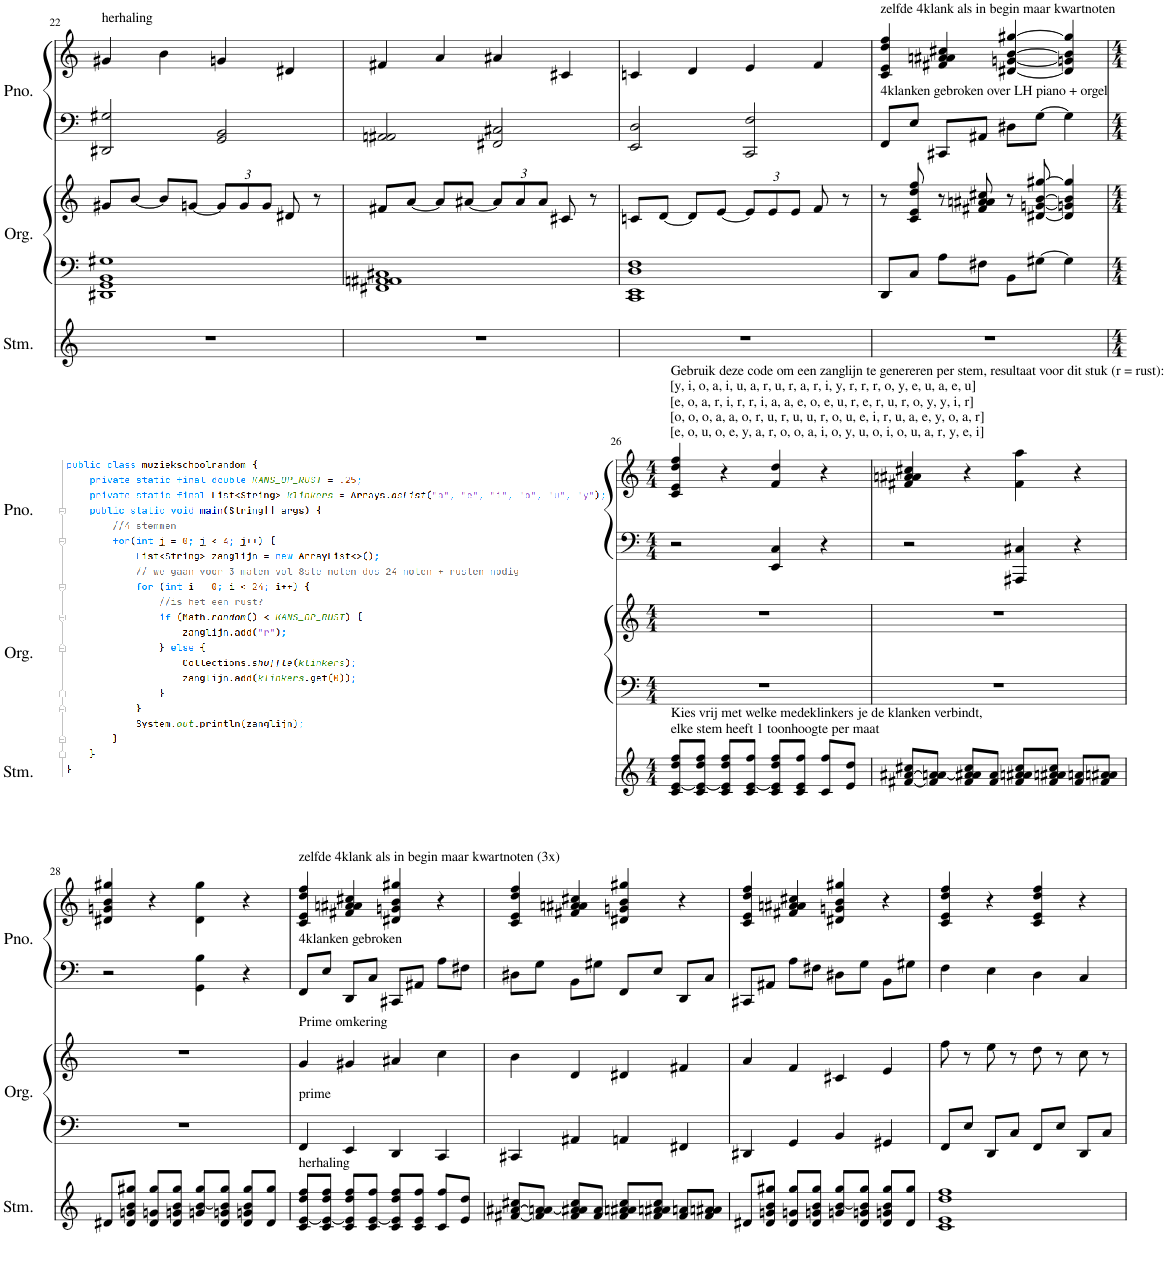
**kern	**kern	**kern	**kern	**kern
*part3	*part2	*part2	*part1	*part1
*staff5	*staff4	*staff3	*staff2	*staff1
*I"Stem	*I"Orgel	*	*I"Piano	*
*I'Stm.	*I'Org.	*	*I'Pno.	*
!!LO:PB:g=z
*clefG2	*clefF4	*clefG2	*clefF4	*clefG2
*k[]	*k[]	*k[]	*k[]	*k[]
*M4/4	*M4/4	*M4/4	*M4/4	*M4/4
=22	=22	=22	=22	=22
!	!	!	!	!LO:TX:a:t=herhaling
1r	1DD#X 1GG 1BB 1G#X	8g#X/L	2DD#X/ 2G#X/	4g#X/
.	.	[8b/J	.	.
.	.	8b/L]	.	4b\
.	.	[8gn/J	.	.
*	*	*Xbrackettup	*	*
.	.	12g/L]	2GG/ 2BB/	4gn/
.	.	12g/	.	.
.	.	12g/J	.	.
.	.	8d#X/	.	4d#X/
.	.	8r	.	.
=23	=23	=23	=23	=23
1r	1FF#X 1AAn 1AA#X 1C#X	8f#X/L	2AAn/ 2AA#X/	4f#X/
.	.	[8a/J	.	.
.	.	8a/L]	.	4a/
.	.	[8a#X/J	.	.
.	.	12a#/L]	2FF#X/ 2C#X/	4a#X/
.	.	12a#/	.	.
.	.	12a#/J	.	.
.	.	8c#X/	.	4c#X/
.	.	8r	.	.
=24	=24	=24	=24	=24
1r	1CC 1EE 1D 1F	8cn/L	2EE/ 2D/	4cn/
.	.	[8d/J	.	.
.	.	8d/L]	.	4d/
.	.	[8e/J	.	.
.	.	12e/L]	2CC/ 2F/	4e/
.	.	12e/	.	.
.	.	12e/J	.	.
.	.	8f/	.	4f/
.	.	8r	.	.
=25	=25	=25	=25	=25
!	!	!	!	!LO:TX:a:t=zelfde 4klank als in begin maar kwartnoten
!	!	!	!LO:TX:a:t=4klanken gebroken over LH piano + orgel	!
1r	8DD/L	8r	8FF/L	4c/ 4e/ 4dd/ 4ff/
.	8C/J	8c/ 8e/ 8dd/ 8ff/	8E/J	.
.	8A\L	8r	8CC#X/L	4f#X/ 4an/ 4a#X/ 4cc#X/
.	8F#X\J	8f#X/ 8an/ 8a#X/ 8cc#X/	8AA#X/J	.
.	8BB\L	8r	8D#X\L	[4d#X/ [4gn/ [4b/ [4gg#X/
.	[8G#X\J	[8d#X/ [8gn/ [8b/ [8gg#X/	[8G\J	.
.	4G#\]	4d#/] 4gn/] 4b/] 4gg#/]	4G\]	4d#/] 4gn/] 4b/] 4gg#/]
!!LO:LB:g=z
=26	=26	=26	=26	=26
*M4/4	*M4/4	*M4/4	*M4/4	*M4/4
!	!	!	!	!LO:TX:a:t=Gebruik deze code om een zanglijn te genereren per stem, resultaat voor dit stuk (r = rust)&colon;
!	!	!	!	!LO:TX:a:t=[y, i, o, a, i, u, a, r, u, r, a, r, i, y, r, r, r, o, y, e, u, a, e, u]
!	!	!	!	!LO:TX:a:t=[e, o, a, r, i, r, r, i, a, a, e, o, e, u, r, e, r, u, r, o, y, y, i, r]
!	!	!	!	!LO:TX:a:t=[o, o, o, a, a, o, r, u, r, u, u, r, o, u, e, i, r, u, a, e, y, o, a, r]
!	!	!	!	!LO:TX:a:t=[e, o, u, o, e, y, a, r, o, o, a, i, o, y, u, o, i, o, u, a, r, y, e, i]
!LO:TX:a:t=Kies vrij met welke medeklinkers je de klanken verbindt,	!	!	!	!
!LO:TX:a:t=elke stem heeft 1 toonhoogte per maat	!	!	!	!
8c/ [8e/ 8dd/ 8ff/L	1r	1r	2r	4c/ 4e/ 4dd/ 4ff/
8c/ 8e/_ 8dd/ 8ff/J	.	.	.	.
8c/ 8e/] 8dd/ 8ff/L	.	.	.	4r
8c/ [8e/ 8ff/J	.	.	.	.
8c/ 8e/] 8dd/ 8ff/L	.	.	4EE/ 4C/	4f/ 4dd/
8c/ 8e/ 8ff/J	.	.	.	.
8c/ 8ff/L	.	.	4r	4r
8e/ 8dd/J	.	.	.	.
=27	=27	=27	=27	=27
[8f#X/ [8a#X/ 8cc#X/L	1r	1r	2r	4f#X/ 4an/ 4a#X/ 4cc#X/
8f#/] [8an/ 8a#/]J	.	.	.	.
8f#/ 8a/] 8a#X/ 8cc#/L	.	.	.	4r
8f#/ 8a#/J	.	.	.	.
8f#/ 8an/ 8a#X/ 8cc#/L	.	.	4AAA#X/ 4C#X/	4f#\ 4aa\
8f#/ 8an/ 8a#X/ 8cc#/J	.	.	.	.
8f#/ 8an/L	.	.	4r	4r
8f#/ 8an/ 8a#X/J	.	.	.	.
!!LO:LB:g=z
=28	=28	=28	=28	=28
8d#X/L	1r	1r	2r	4d#X/ 4gn/ 4b/ 4gg#X/
8d#/ 8gn/ 8b/ 8gg#X/J	.	.	.	.
8d#/ 8gn/ 8gg#/L	.	.	.	4r
8d#/ 8gn/ 8b/ 8gg#/J	.	.	.	.
8gn/ [8b/ 8gg#/L	.	.	4GG\ 4B\	4d#\ 4gg#\
8d#/ 8gn/ 8b/] 8gg#/J	.	.	.	.
8d#/ 8gn/ 8b/ 8gg#/L	.	.	4r	4r
8d#/ 8gg#/J	.	.	.	.
=29	=29	=29	=29	=29
!	!	!	!	!LO:TX:a:t=zelfde 4klank als in begin maar kwartnoten (3x)
!	!	!	!LO:TX:a:t=4klanken gebroken	!
!	!	!LO:TX:a:t=Prime omkering	!	!
!	!LO:TX:a:t=prime	!	!	!
!LO:TX:a:t=herhaling	!	!	!	!
8c/ [8e/ 8dd/ 8ff/L	4FF/	4g/	8FF/L	4c/ 4e/ 4dd/ 4ff/
8c/ 8e/_ 8dd/ 8ff/J	.	.	8E/J	.
8c/ 8e/] 8dd/ 8ff/L	4EE/	4g#X/	8DD/L	4f#X/ 4an/ 4a#X/ 4cc#X/
8c/ [8e/ 8ff/J	.	.	8C/J	.
8c/ 8e/] 8dd/ 8ff/L	4DD/	4a#X/	8CC#X/L	4d#X/ 4gn/ 4b/ 4gg#X/
8c/ 8e/ 8ff/J	.	.	8AA#X/J	.
8c/ 8ff/L	4CC/	4cc\	8A\L	4r
8e/ 8dd/J	.	.	8F#X\J	.
=30	=30	=30	=30	=30
[8f#X/ [8a#X/ 8cc#X/L	4CC#X/	4b\	8D#X\L	4c/ 4e/ 4dd/ 4ff/
8f#/] [8an/ 8a#/]J	.	.	8G\J	.
8f#/ 8a/] 8a#X/ 8cc#/L	4AA#X/	4d/	8BB\L	4f#X/ 4an/ 4a#X/ 4cc#X/
8f#/ 8a#/J	.	.	8G#X\J	.
8f#/ 8an/ 8a#X/ 8cc#/L	4AAn/	4d#X/	8FF/L	4d#X/ 4gn/ 4b/ 4gg#X/
8f#/ 8an/ 8a#X/ 8cc#/J	.	.	8E/J	.
8f#/ 8an/L	4FF#X/	4f#X/	8DD/L	4r
8f#/ 8an/ 8a#X/J	.	.	8C/J	.
=31	=31	=31	=31	=31
8d#X/L	4DD#X/	4a/	8CC#X/L	4c/ 4e/ 4dd/ 4ff/
8d#/ 8gn/ 8b/ 8gg#X/J	.	.	8AA#X/J	.
8d#/ 8gn/ 8gg#/L	4GG/	4f/	8A\L	4f#X/ 4an/ 4a#X/ 4cc#X/
8d#/ 8gn/ 8b/ 8gg#/J	.	.	8F#X\J	.
8gn/ [8b/ 8gg#/L	4BB/	4c#X/	8D#X\L	4d#X/ 4gn/ 4b/ 4gg#X/
8d#/ 8gn/ 8b/] 8gg#/J	.	.	8G\J	.
8d#/ 8gn/ 8b/ 8gg#/L	4GG#X/	4e/	8BB\L	4r
8d#/ 8gg#/J	.	.	8G#X\J	.
=32	=32	=32	=32	=32
1c 1e 1dd 1ff	8FF/L	8ff\	4F\	4c/ 4e/ 4dd/ 4ff/
.	8E/J	8r	.	.
.	8DD/L	8ee\	4E\	4r
.	8C/J	8r	.	.
.	8FF/L	8dd\	4D\	4c/ 4e/ 4dd/ 4ff/
.	8E/J	8r	.	.
.	8DD/L	8cc\	4C/	4r
.	8C/J	8r	.	.
=	=	=	=	=
*-	*-	*-	*-	*-
